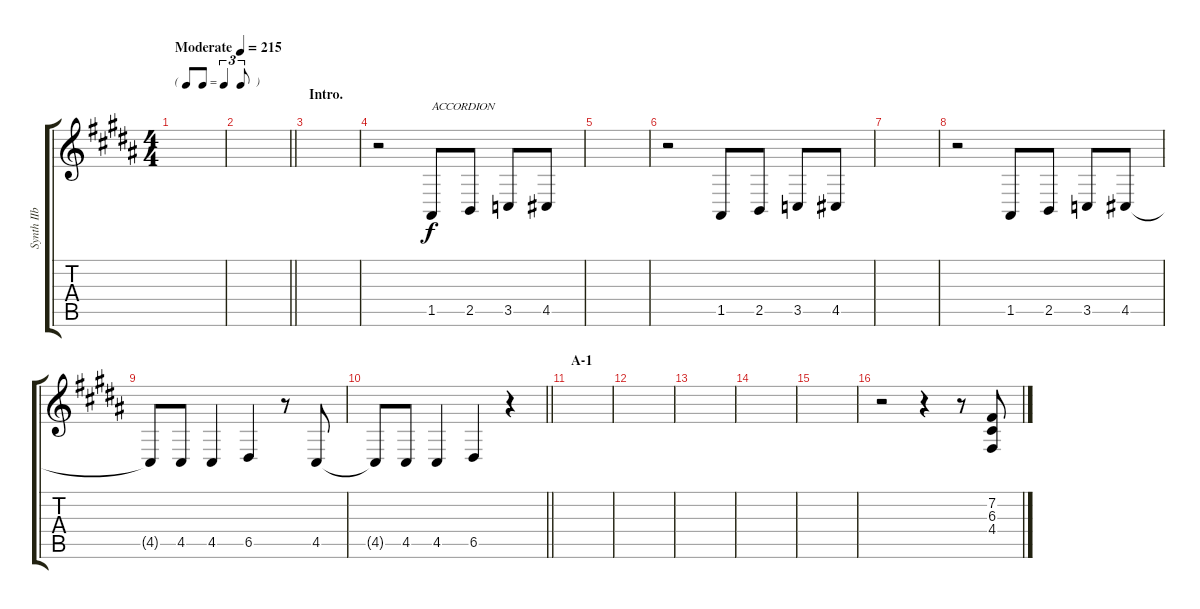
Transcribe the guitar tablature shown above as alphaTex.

\track ("Synth IIb (Kotobuki Tsumugi)" "Synth IIb ") {instrument accordion}
\staff {score tabs}
\tuning (E4 B3 G3 D3 A2 E2) {hide}
\ts (4 4)
\tf triplet8th
\tempo (215 "Moderate")
\clef g2
\ks b
|
\barLineRight lightlight
|
\section ("" "Intro.")
|
r.2 1.5.8{txt "ACCORDION"} 2.5.8 3.5.8 4.5.8 |
|
r.2 1.5.8 2.5.8 3.5.8 4.5.8 |
|
r.2 1.5.8 2.5.8 3.5.8 4.5.8 |
4.5{t}.8 4.5.8 4.5.4 6.5.4 r.8 4.5.8 |
\barLineRight lightlight
4.5{t}.8 4.5.8 4.5.4 6.5.4 r.4 |
\section ("" "A-1")
|
|
|
|
|
r.2 r.4 r.8 (7.2 6.3 4.4).8
